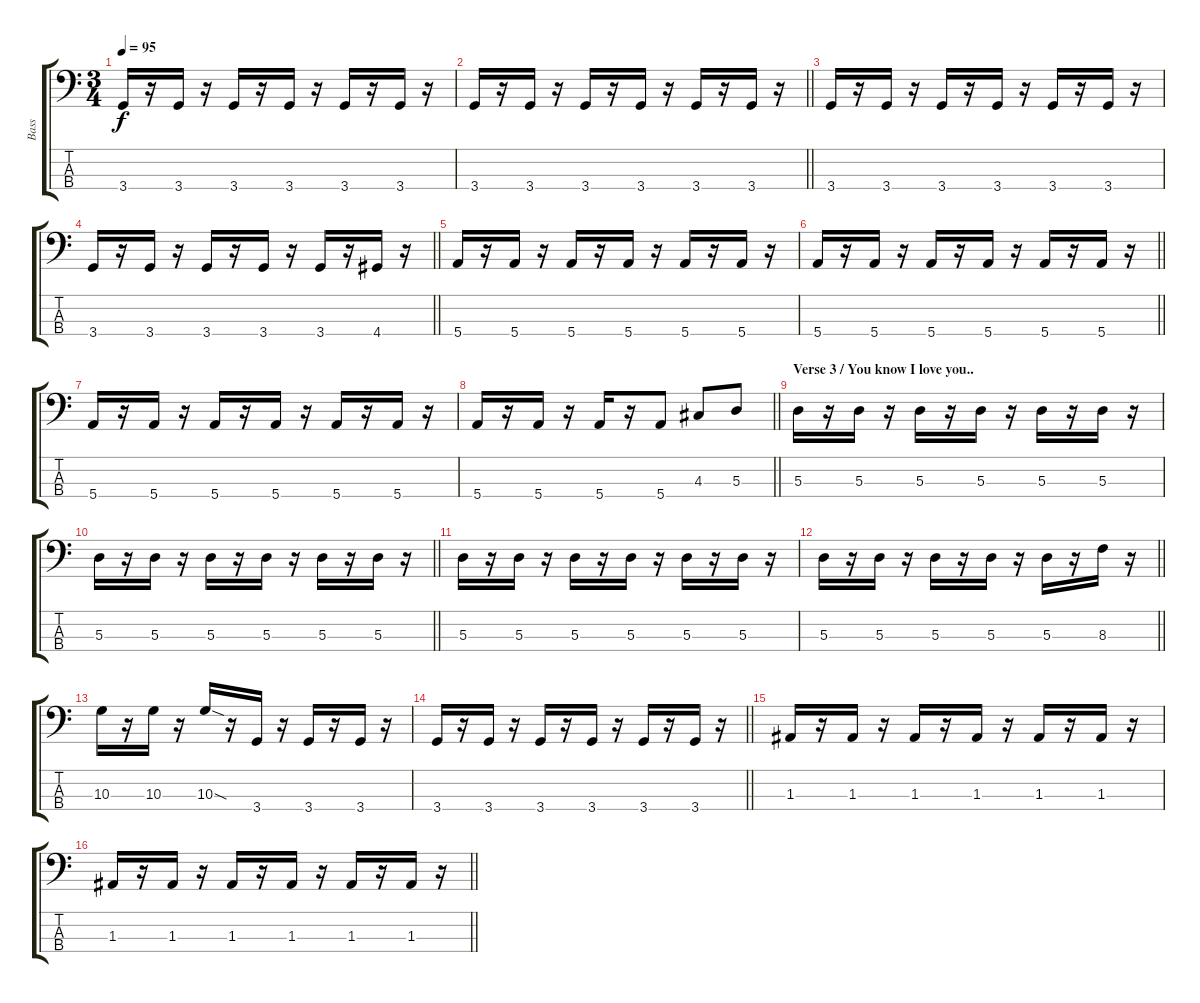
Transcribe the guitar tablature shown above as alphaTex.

\track ("Bass" "Bass") {instrument electricbassfinger}
\staff {score tabs}
\tuning (G2 D2 A1 E1) {hide}
\ts (3 4)
\tempo 95
\clef f4
\ks c
3.4.16{dy f} r.16 3.4.16 r.16 3.4.16 r.16 3.4.16 r.16 3.4.16 r.16 3.4.16 r.16 |
\barLineRight lightlight
3.4.16 r.16 3.4.16 r.16 3.4.16 r.16 3.4.16 r.16 3.4.16 r.16 3.4.16 r.16 |
3.4.16 r.16 3.4.16 r.16 3.4.16 r.16 3.4.16 r.16 3.4.16 r.16 3.4.16 r.16 |
\barLineRight lightlight
3.4.16 r.16 3.4.16 r.16 3.4.16 r.16 3.4.16 r.16 3.4.16 r.16 4.4.16 r.16 |
5.4.16 r.16 5.4.16 r.16 5.4.16 r.16 5.4.16 r.16 5.4.16 r.16 5.4.16 r.16 |
\barLineRight lightlight
5.4.16 r.16 5.4.16 r.16 5.4.16 r.16 5.4.16 r.16 5.4.16 r.16 5.4.16 r.16 |
5.4.16 r.16 5.4.16 r.16 5.4.16 r.16 5.4.16 r.16 5.4.16 r.16 5.4.16 r.16 |
\barLineRight lightlight
5.4.16 r.16 5.4.16 r.16 5.4.16 r.16 5.4.8 4.3.8 5.3.8 |
\section ("" "Verse 3 / You know I love you..")
5.3.16 r.16 5.3.16 r.16 5.3.16 r.16 5.3.16 r.16 5.3.16 r.16 5.3.16 r.16 |
\barLineRight lightlight
5.3.16 r.16 5.3.16 r.16 5.3.16 r.16 5.3.16 r.16 5.3.16 r.16 5.3.16 r.16 |
5.3.16 r.16 5.3.16 r.16 5.3.16 r.16 5.3.16 r.16 5.3.16 r.16 5.3.16 r.16 |
\barLineRight lightlight
5.3.16 r.16 5.3.16 r.16 5.3.16 r.16 5.3.16 r.16 5.3.16 r.16 8.3.16 r.16 |
10.3.16 r.16 10.3.16 r.16 10.3{sod}.16 r.16 3.4.16 r.16 3.4.16 r.16 3.4.16 r.16 |
\barLineRight lightlight
3.4.16 r.16 3.4.16 r.16 3.4.16 r.16 3.4.16 r.16 3.4.16 r.16 3.4.16 r.16 |
1.3.16 r.16 1.3.16 r.16 1.3.16 r.16 1.3.16 r.16 1.3.16 r.16 1.3.16 r.16 |
\barLineRight lightlight
1.3.16 r.16 1.3.16 r.16 1.3.16 r.16 1.3.16 r.16 1.3.16 r.16 1.3.16 r.16
